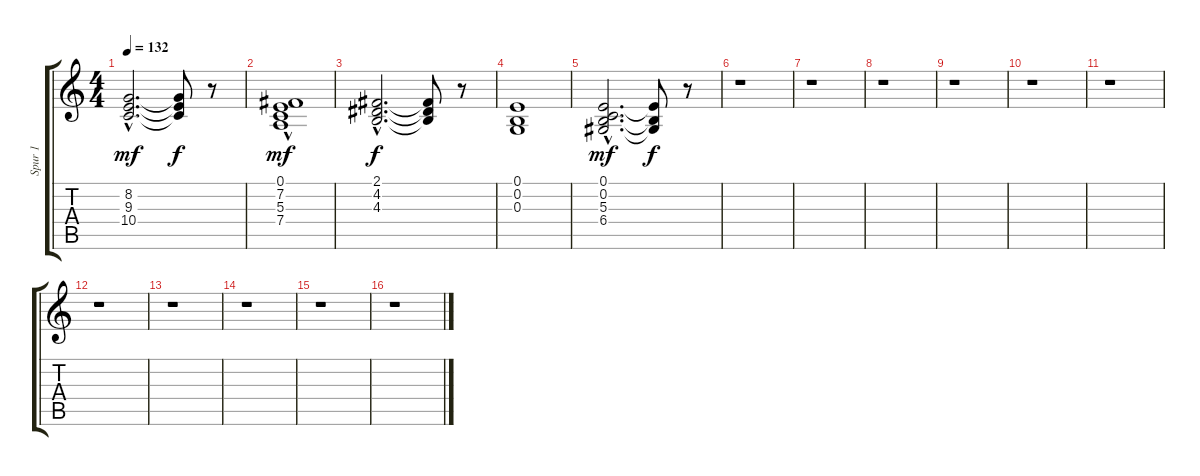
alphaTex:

\track ("Spur 1" "Spur 1") {instrument fx5brightness}
\staff {score tabs}
\tuning (E4 B3 G3 D3 A2 E2) {hide}
\ts (4 4)
\tempo 132
\clef g2
\ks c
(8.2{hac} 9.3{hac} 10.4{hac}).2{d dy mf} (8.2{t} 9.3{t} 10.4{t}).8{dy f} r.8 |
(0.1{hac} 7.2 5.3{hac} 7.4{hac}).1{dy mf} |
(2.1{hac} 4.2{hac} 4.3{hac}).2{d dy f} (2.1{t} 4.2{t} 4.3{t}).8 r.8 |
(0.1 0.2 0.3).1 |
(0.1{hac} 0.2{hac} 5.3 6.4{hac}).2{d dy mf} (0.1{t} 0.2{t} 6.4{t}).8{dy f} r.8 |
r.1 |
r.1 |
r.1 |
r.1 |
r.1 |
r.1 |
r.1 |
r.1 |
r.1 |
r.1 |
r.1
